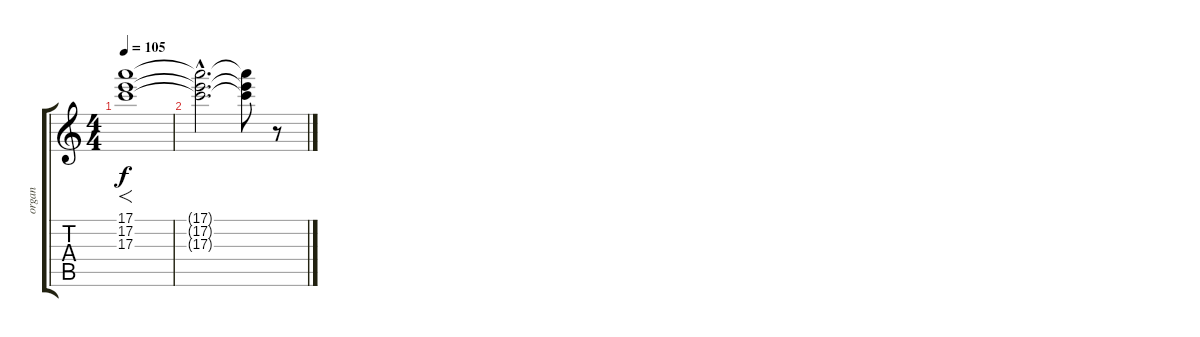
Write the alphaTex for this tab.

\track ("organ" "organ") {instrument drawbarorgan}
\staff {score tabs}
\tuning (E5 B4 G4 D4 A3 E3) {hide}
\ts (4 4)
\tempo 105
\clef g2
\ks c
(17.1 17.2 17.3).1{f dy f} |
(17.1{hac t} 17.2{hac t} 17.3{hac t}).2{d} (17.1{t} 17.2{t} 17.3{t}).8 r.8
